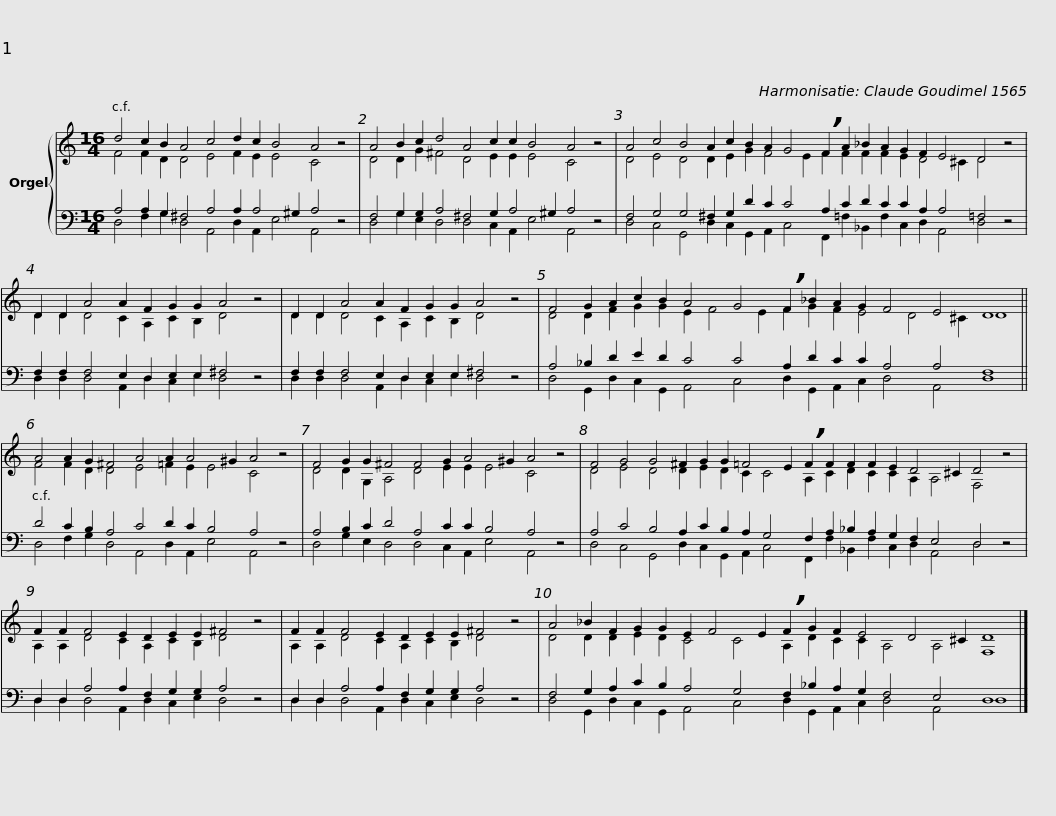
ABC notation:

X:1
%%score { ( 1 2 ) | ( 3 4 ) }
L:1/8
M:16/4
I:linebreak $
K:C
V:1 treble
V:2 treble
V:3 bass
V:4 bass
V:1
 d4 c2 B2 A4 c4 d2 c2 B4 A4 z4 |$ A4 B2 c2 d4 A4 c2 c2 B4 A4 z4 |$ A4 c4 B4 A2 c2 B2 A2 G4 !breath!F2 A2 _B2 A2 G2 F2 E4 D4 z4 |$ D2 D2 A4 A2 F2 G2 G2 A4 z4 |$ D2 D2 A4 A2 F2 G2 G2 A4 z4 |$ %5
 F4 G2 A2 c2 B2 A4 G4 !breath!F2 _B2 A2 G2 F4 E4 D8 ||$ A4 A2 G2 ^F4 A4 A2 A4 ^G2 A4 z4 |$ F4 G2 G2 ^F4 F4 G2 A4 ^G2 A4 z4 |$ F4 G4 G4 ^F2 G2 G2 =F4 E2 !breath!F2 F2 F2 F2 E2 D4 ^C2 D4 z4 |$ F2 F2 F4 E2 D2 E2 E2 ^F4 z4 |$ %10
 F2 F2 F4 E2 D2 E2 E2 ^F4 z4 |$ A4 _B2 F2 G2 G2 E2 F4 E2 !breath!F2 G2 F2 E4 D4 ^C2 D8 |] %12
V:2
 F4 F2 D2 D4 E4 F2 E2 E4 C4 x4 |$ D4 D2 G2 ^F4 D4 E2 E2 E4 C4 x4 |$ D4 E4 D4 D2 E2 G2 F4 E2 F2 F2 F2 F2 E2 D4 ^C2 D4 x4 |$ D2 D2 D4 C2 A,2 C2 B,2 D4 x4 |$ D2 D2 D4 C2 A,2 C2 B,2 D4 x4 |$ %5
 D4 D2 F2 G2 G2 E2 F4 E2 F2 G2 F2 E4 D4 ^C2 D8 ||$ F4 F2 D2 D4 E4 =F2 E2 E4 C4 x4 |$ D4 D2 G,2 A,4 D4 E2 E2 E4 C4 x4 |$ D4 E4 D4 D2 E2 D2 C2 C4 A,2 C2 D2 C2 C2 A,2 A,4 F,4 x4 |$ A,2 A,2 D4 C2 A,2 C2 B,2 D4 x4 |$ %10
 A,2 A,2 D4 C2 A,2 C2 B,2 D4 x4 |$ D4 D2 D2 E2 D2 C4 C4 A,2 D2 C2 C2 A,4 A,4 F,8 |] %12
V:3
 A,4 A,2 G,2 ^F,4 A,4 A,2 A,4 ^G,2 A,4 z4 |$ F,4 G,2 G,2 A,4 ^F,4 G,2 A,4 ^G,2 A,4 z4 |$ F,4 G,4 G,4 ^F,2 G,2 D2 C2 C4 A,2 C2 D2 C2 C2 A,2 A,4 =F,4 z4 |$ F,2 F,2 F,4 E,2 D,2 E,2 E,2 ^F,4 z4 |$ F,2 F,2 F,4 E,2 D,2 E,2 E,2 ^F,4 z4 |$ %5
 A,4 _B,2 D2 E2 D2 C4 C4 A,2 D2 C2 C2 A,4 A,4 F,8 ||$ D4 C2 B,2 A,4 C4 D2 C2 B,4 A,4 z4 |$ A,4 B,2 C2 D4 A,4 C2 C2 B,4 A,4 z4 |$ A,4 C4 B,4 A,2 C2 B,2 A,2 G,4 F,2 A,2 _B,2 A,2 G,2 F,2 E,4 D,4 z4 |$ D,2 D,2 A,4 A,2 F,2 G,2 G,2 A,4 z4 |$ %10
 D,2 D,2 A,4 A,2 F,2 G,2 G,2 A,4 z4 |$ F,4 G,2 A,2 C2 B,2 A,4 G,4 F,2 _B,2 A,2 G,2 F,4 E,4 D,8 |] %12
V:4
 D,4 F,2 G,2 D,4 A,,4 D,2 A,,2 E,4 A,,4 x4 |$ D,4 G,2 E,2 D,4 D,4 C,2 A,,2 E,4 A,,4 x4 |$ D,4 C,4 G,,4 D,2 C,2 G,,2 A,,2 C,4 F,,2 =F,2 _B,,2 F,2 C,2 D,2 A,,4 D,4 x4 |$ D,2 D,2 D,4 A,,2 D,2 C,2 E,2 D,4 x4 |$ D,2 D,2 D,4 A,,2 D,2 C,2 E,2 D,4 x4 |$ %5
 D,4 G,,2 D,2 C,2 G,,2 A,,4 C,4 D,2 G,,2 A,,2 C,2 D,4 A,,4 D,8 ||$ D,4 F,2 G,2 D,4 A,,4 D,2 A,,2 E,4 A,,4 x4 |$ D,4 G,2 E,2 D,4 D,4 C,2 A,,2 E,4 A,,4 x4 |$ D,4 C,4 G,,4 D,2 C,2 G,,2 A,,2 C,4 F,,2 F,2 _B,,2 F,2 C,2 D,2 A,,4 D,4 x4 |$ D,2 D,2 D,4 A,,2 D,2 C,2 E,2 D,4 x4 |$ %10
 D,2 D,2 D,4 A,,2 D,2 C,2 E,2 D,4 x4 |$ D,4 G,,2 D,2 C,2 G,,2 A,,4 C,4 D,2 G,,2 A,,2 C,2 D,4 A,,4 D,8 |] %12
